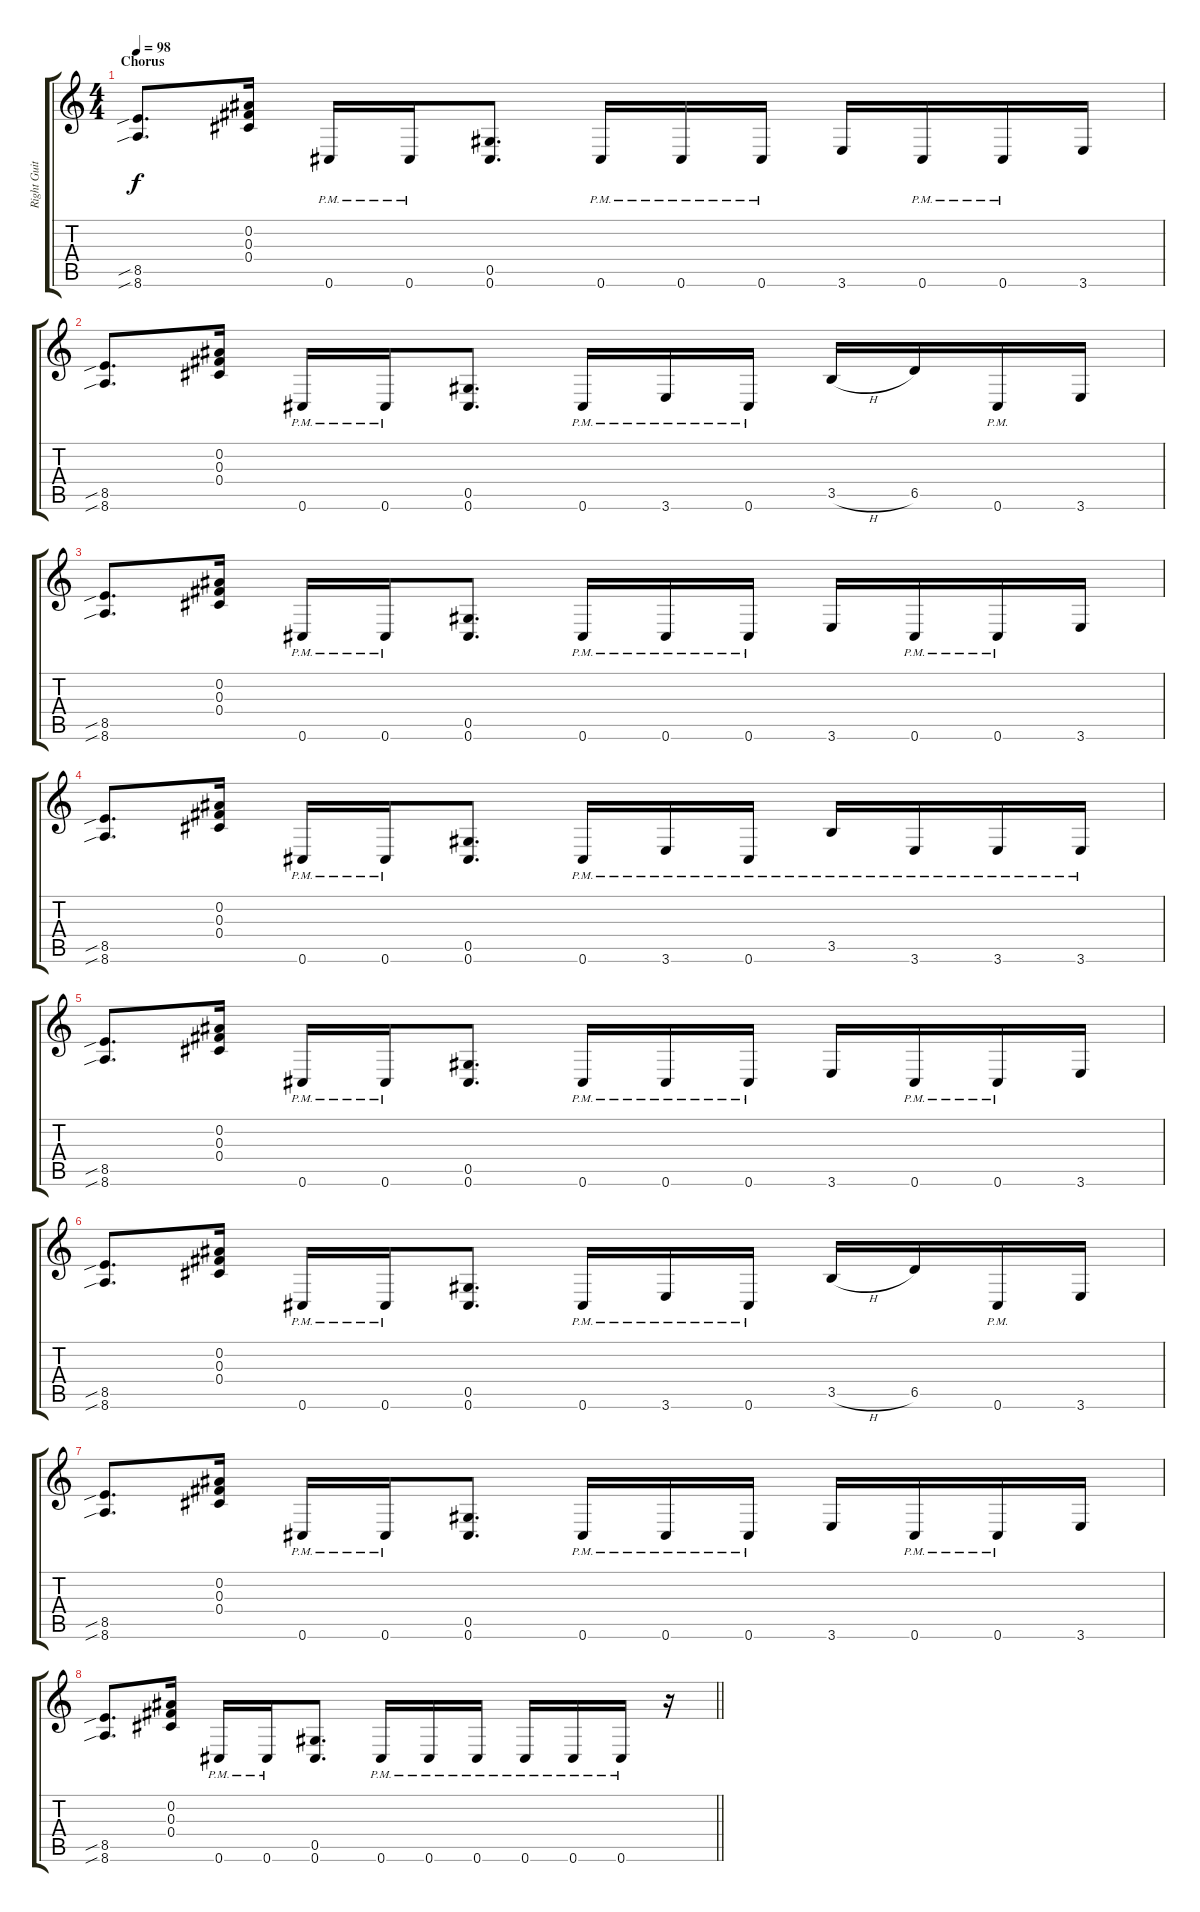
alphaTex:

\track ("Right Guitar" "Right Guit") {instrument distortionguitar}
\staff {score tabs}
\tuning (Eb4 Bb3 Gb3 Db3 Ab2 Db2) {hide}
\ts (4 4)
\section ("" "Chorus")
\tempo 98
\clef g2
\ks c
(8.5{sib} 8.6{sib}).8{d dy f} (0.2 0.3 0.4).16 0.6{pm}.16 0.6{pm}.16 (0.5 0.6).8{d} 0.6{pm}.16 0.6{pm}.16 0.6{pm}.16 3.6.16 0.6{pm}.16 0.6{pm}.16 3.6.16 |
(8.5{sib} 8.6{sib}).8{d} (0.2 0.3 0.4).16 0.6{pm}.16 0.6{pm}.16 (0.5 0.6).8{d} 0.6{pm}.16 3.6{pm}.16 0.6{pm}.16 3.5{h}.16 6.5.16 0.6{pm}.16 3.6.16 |
(8.5{sib} 8.6{sib}).8{d} (0.2 0.3 0.4).16 0.6{pm}.16 0.6{pm}.16 (0.5 0.6).8{d} 0.6{pm}.16 0.6{pm}.16 0.6{pm}.16 3.6.16 0.6{pm}.16 0.6{pm}.16 3.6.16 |
(8.5{sib} 8.6{sib}).8{d} (0.2 0.3 0.4).16 0.6{pm}.16 0.6{pm}.16 (0.5 0.6).8{d} 0.6{pm}.16 3.6{pm}.16 0.6{pm}.16 3.5{pm}.16 3.6{pm}.16 3.6{pm}.16 3.6{pm}.16 |
(8.5{sib} 8.6{sib}).8{d} (0.2 0.3 0.4).16 0.6{pm}.16 0.6{pm}.16 (0.5 0.6).8{d} 0.6{pm}.16 0.6{pm}.16 0.6{pm}.16 3.6.16 0.6{pm}.16 0.6{pm}.16 3.6.16 |
(8.5{sib} 8.6{sib}).8{d} (0.2 0.3 0.4).16 0.6{pm}.16 0.6{pm}.16 (0.5 0.6).8{d} 0.6{pm}.16 3.6{pm}.16 0.6{pm}.16 3.5{h}.16 6.5.16 0.6{pm}.16 3.6.16 |
(8.5{sib} 8.6{sib}).8{d} (0.2 0.3 0.4).16 0.6{pm}.16 0.6{pm}.16 (0.5 0.6).8{d} 0.6{pm}.16 0.6{pm}.16 0.6{pm}.16 3.6.16 0.6{pm}.16 0.6{pm}.16 3.6.16 |
\barLineRight lightlight
(8.5{sib} 8.6{sib}).8{d} (0.2 0.3 0.4).16 0.6{pm}.16 0.6{pm}.16 (0.5 0.6).8{d} 0.6{pm}.16 0.6{pm}.16 0.6{pm}.16 0.6{pm}.16 0.6{pm}.16 0.6{pm}.16 r.16
